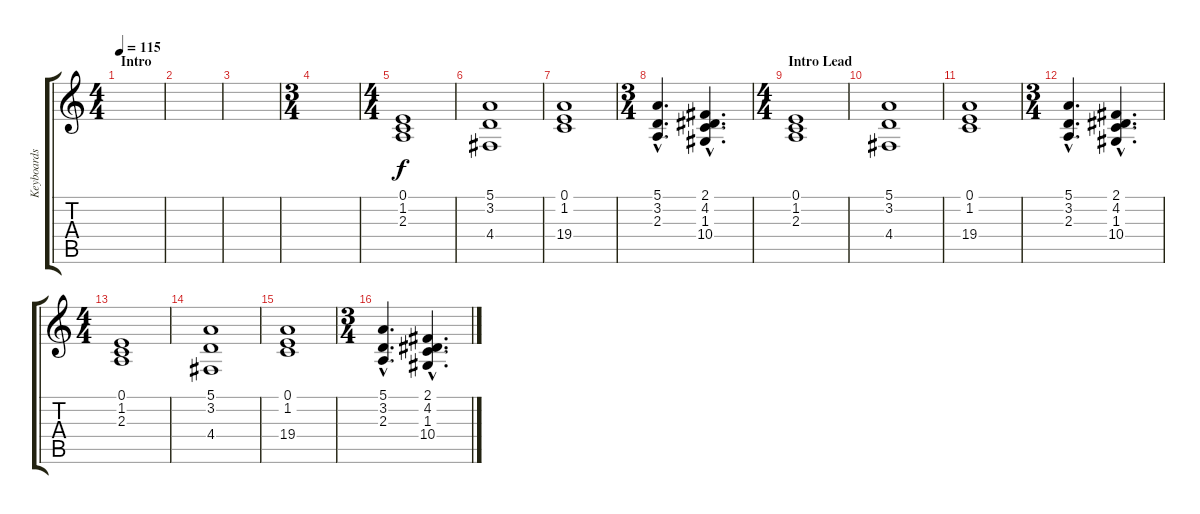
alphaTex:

\track ("Keyboards" "Keyboards") {instrument stringensemble2}
\staff {score tabs}
\tuning (E4 B3 G3 D3 A2 E2) {hide}
\ts (4 4)
\section ("" "Intro")
\tempo 115
\clef g2
\ks c
|
|
|
\ts (3 4)
|
\ts (4 4)
(0.1 1.2 2.3).1 |
(5.1 3.2 4.4).1 |
(0.1 1.2 19.4).1 |
\ts (3 4)
(5.1{hac} 3.2{hac} 2.3{hac}).4{d} (2.1{hac} 4.2{hac} 1.3{hac} 10.4{hac}).4{d} |
\ts (4 4)
\section ("" "Intro Lead")
(0.1 1.2 2.3).1 |
(5.1 3.2 4.4).1 |
(0.1 1.2 19.4).1 |
\ts (3 4)
(5.1{hac} 3.2{hac} 2.3{hac}).4{d} (2.1{hac} 4.2{hac} 1.3{hac} 10.4{hac}).4{d} |
\ts (4 4)
(0.1 1.2 2.3).1 |
(5.1 3.2 4.4).1 |
(0.1 1.2 19.4).1 |
\ts (3 4)
(5.1{hac} 3.2{hac} 2.3{hac}).4{d} (2.1{hac} 4.2{hac} 1.3{hac} 10.4{hac}).4{d}
